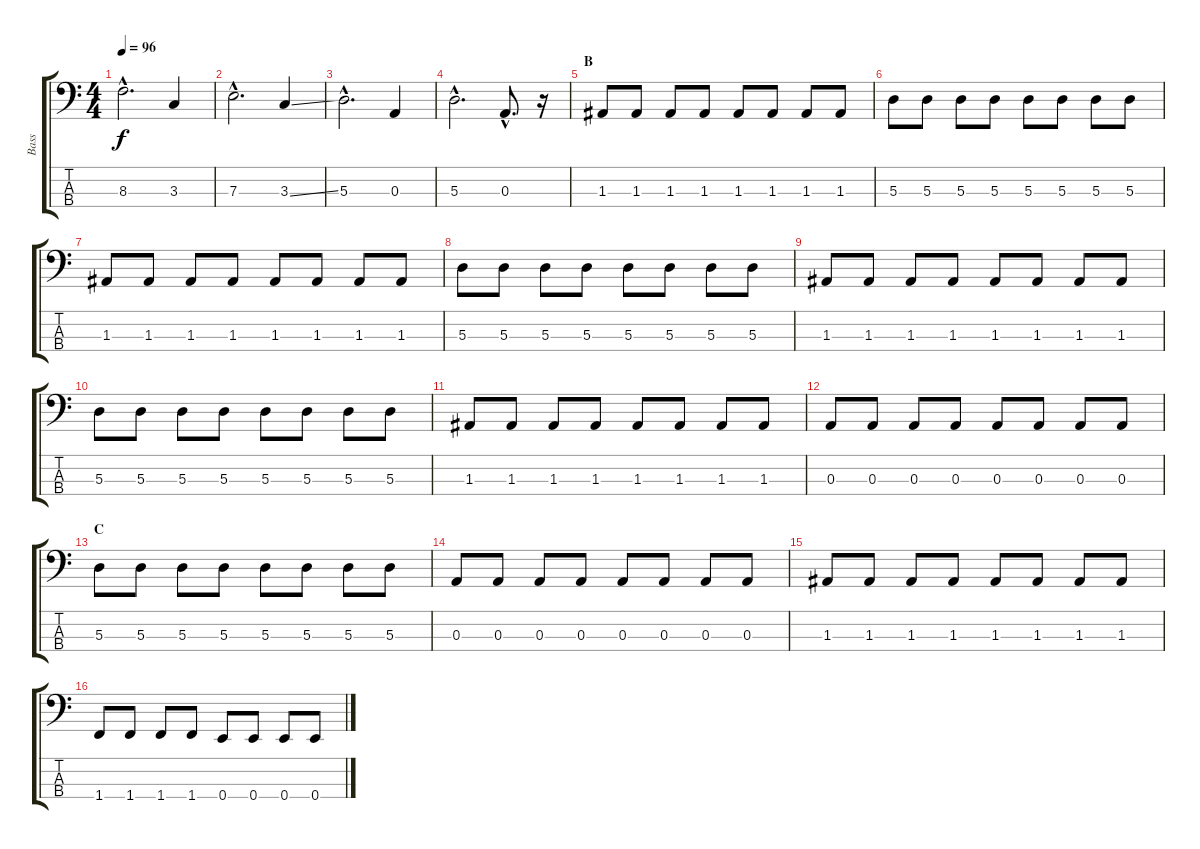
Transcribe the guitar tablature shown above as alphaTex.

\track ("Bass" "Bass") {instrument electricbassfinger}
\staff {score tabs}
\tuning (G2 D2 A1 E1) {hide}
\ts (4 4)
\tempo 96
\clef f4
\ks c
8.3{hac}.2{d dy f} 3.3.4 |
7.3{hac}.2{d} 3.3{ss}.4 |
5.3{hac}.2{d} 0.3.4 |
5.3{hac}.2{d} 0.3{hac}.8{d} r.16 |
\section ("" "B")
1.3.8 1.3.8 1.3.8 1.3.8 1.3.8 1.3.8 1.3.8 1.3.8 |
5.3.8 5.3.8 5.3.8 5.3.8 5.3.8 5.3.8 5.3.8 5.3.8 |
1.3.8 1.3.8 1.3.8 1.3.8 1.3.8 1.3.8 1.3.8 1.3.8 |
5.3.8 5.3.8 5.3.8 5.3.8 5.3.8 5.3.8 5.3.8 5.3.8 |
1.3.8 1.3.8 1.3.8 1.3.8 1.3.8 1.3.8 1.3.8 1.3.8 |
5.3.8 5.3.8 5.3.8 5.3.8 5.3.8 5.3.8 5.3.8 5.3.8 |
1.3.8 1.3.8 1.3.8 1.3.8 1.3.8 1.3.8 1.3.8 1.3.8 |
0.3.8 0.3.8 0.3.8 0.3.8 0.3.8 0.3.8 0.3.8 0.3.8 |
\section ("" "C")
5.3.8 5.3.8 5.3.8 5.3.8 5.3.8 5.3.8 5.3.8 5.3.8 |
0.3.8 0.3.8 0.3.8 0.3.8 0.3.8 0.3.8 0.3.8 0.3.8 |
1.3.8 1.3.8 1.3.8 1.3.8 1.3.8 1.3.8 1.3.8 1.3.8 |
1.4.8 1.4.8 1.4.8 1.4.8 0.4.8 0.4.8 0.4.8 0.4.8
